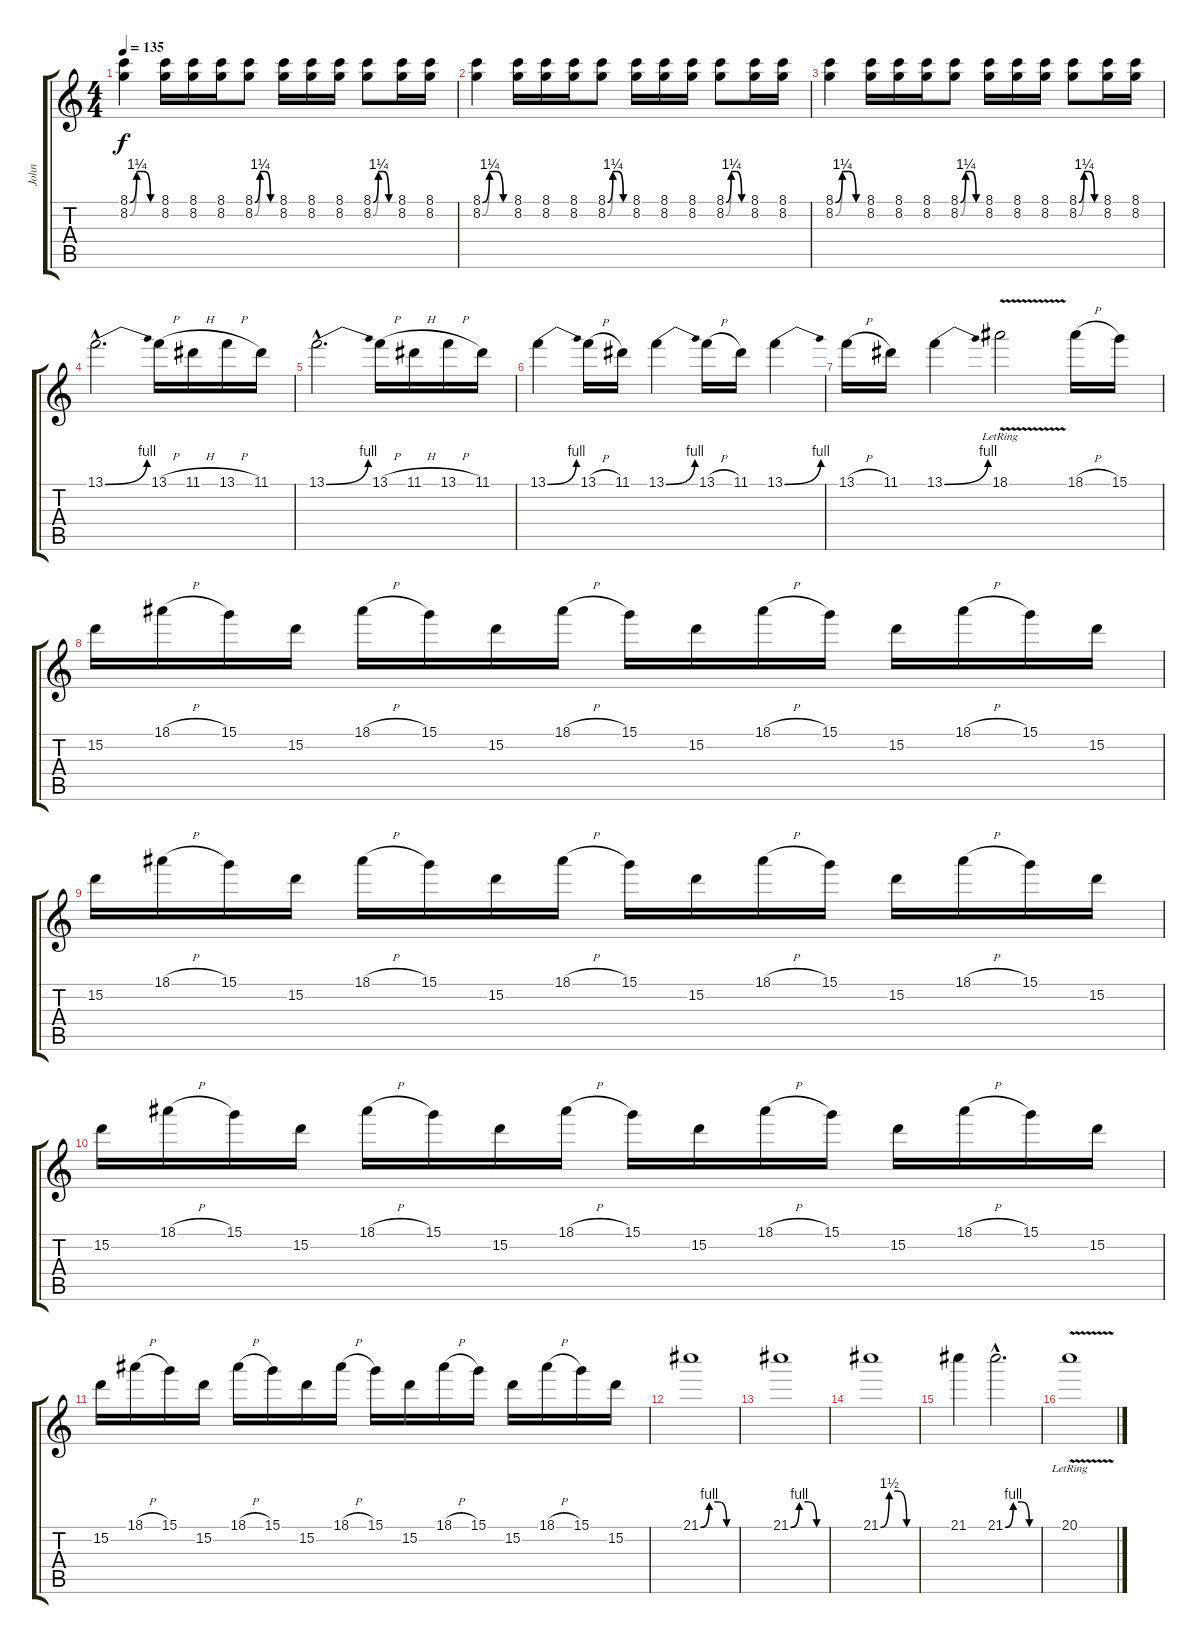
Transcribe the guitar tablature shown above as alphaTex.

\track ("John" "John") {instrument electricguitarmuted}
\staff {score tabs}
\tuning (E4 B3 G3 D3 A2 E2) {hide}
\ts (4 4)
\tempo 135
\clef g2
\ks c
(8.1{be (custom 0 0 15 5 30 5 45 0 60 0)} 8.2{be (custom 0 0 15 5 30 5 45 0 60 0)}).4{dy f} (8.1 8.2).16 (8.1 8.2).16 (8.1 8.2).16 (8.1{be (custom 0 0 15 5 30 5 45 0 60 0)} 8.2{be (custom 0 0 15 5 30 5 45 0 60 0)}).8 (8.1 8.2).16 (8.1 8.2).16 (8.1 8.2).16 (8.1{be (custom 0 0 15 5 30 5 45 0 60 0)} 8.2{be (custom 0 0 15 5 30 5 45 0 60 0)}).8 (8.1 8.2).16 (8.1 8.2).16 |
(8.1{be (custom 0 0 15 5 30 5 45 0 60 0)} 8.2{be (custom 0 0 15 5 30 5 45 0 60 0)}).4 (8.1 8.2).16 (8.1 8.2).16 (8.1 8.2).16 (8.1{be (custom 0 0 15 5 30 5 45 0 60 0)} 8.2{be (custom 0 0 15 5 30 5 45 0 60 0)}).8 (8.1 8.2).16 (8.1 8.2).16 (8.1 8.2).16 (8.1{be (custom 0 0 15 5 30 5 45 0 60 0)} 8.2{be (custom 0 0 15 5 30 5 45 0 60 0)}).8 (8.1 8.2).16 (8.1 8.2).16 |
(8.1{be (custom 0 0 15 5 30 5 45 0 60 0)} 8.2{be (custom 0 0 15 5 30 5 45 0 60 0)}).4 (8.1 8.2).16 (8.1 8.2).16 (8.1 8.2).16 (8.1{be (custom 0 0 15 5 30 5 45 0 60 0)} 8.2{be (custom 0 0 15 5 30 5 45 0 60 0)}).8 (8.1 8.2).16 (8.1 8.2).16 (8.1 8.2).16 (8.1{be (custom 0 0 15 5 30 5 45 0 60 0)} 8.2{be (custom 0 0 15 5 30 5 45 0 60 0)}).8 (8.1 8.2).16 (8.1 8.2).16 |
13.1{be (bend 0 0 60 4) hac}.2{d} 13.1{h}.16 11.1{h}.16 13.1{h}.16 11.1.16 |
13.1{be (bend 0 0 60 4) hac}.2{d} 13.1{h}.16 11.1{h}.16 13.1{h}.16 11.1.16 |
13.1{be (bend 0 0 60 4)}.4 13.1{h}.16 11.1.16 13.1{be (bend 0 0 60 4)}.4 13.1{h}.16 11.1.16 13.1{be (bend 0 0 60 4)}.4 |
13.1{h}.16 11.1.16 13.1{be (bend 0 0 60 4)}.4 18.1{v lr}.2 18.1{h}.16 15.1.16 |
15.2.16 18.1{h}.16 15.1.16 15.2.16 18.1{h}.16 15.1.16 15.2.16 18.1{h}.16 15.1.16 15.2.16 18.1{h}.16 15.1.16 15.2.16 18.1{h}.16 15.1.16 15.2.16 |
15.2.16 18.1{h}.16 15.1.16 15.2.16 18.1{h}.16 15.1.16 15.2.16 18.1{h}.16 15.1.16 15.2.16 18.1{h}.16 15.1.16 15.2.16 18.1{h}.16 15.1.16 15.2.16 |
15.2.16 18.1{h}.16 15.1.16 15.2.16 18.1{h}.16 15.1.16 15.2.16 18.1{h}.16 15.1.16 15.2.16 18.1{h}.16 15.1.16 15.2.16 18.1{h}.16 15.1.16 15.2.16 |
15.2.16 18.1{h}.16 15.1.16 15.2.16 18.1{h}.16 15.1.16 15.2.16 18.1{h}.16 15.1.16 15.2.16 18.1{h}.16 15.1.16 15.2.16 18.1{h}.16 15.1.16 15.2.16 |
21.1{be (custom 0 0 15 4 30 4 45 0 60 0)}.1 |
21.1{be (custom 0 0 15 4 30 4 45 0 60 0)}.1 |
21.1{be (custom 0 0 15 6 30 6 45 0 60 0)}.1 |
21.1.4 21.1{be (custom 0 0 15 4 30 4 45 0 60 0) hac}.2{d} |
20.1{v lr}.1
